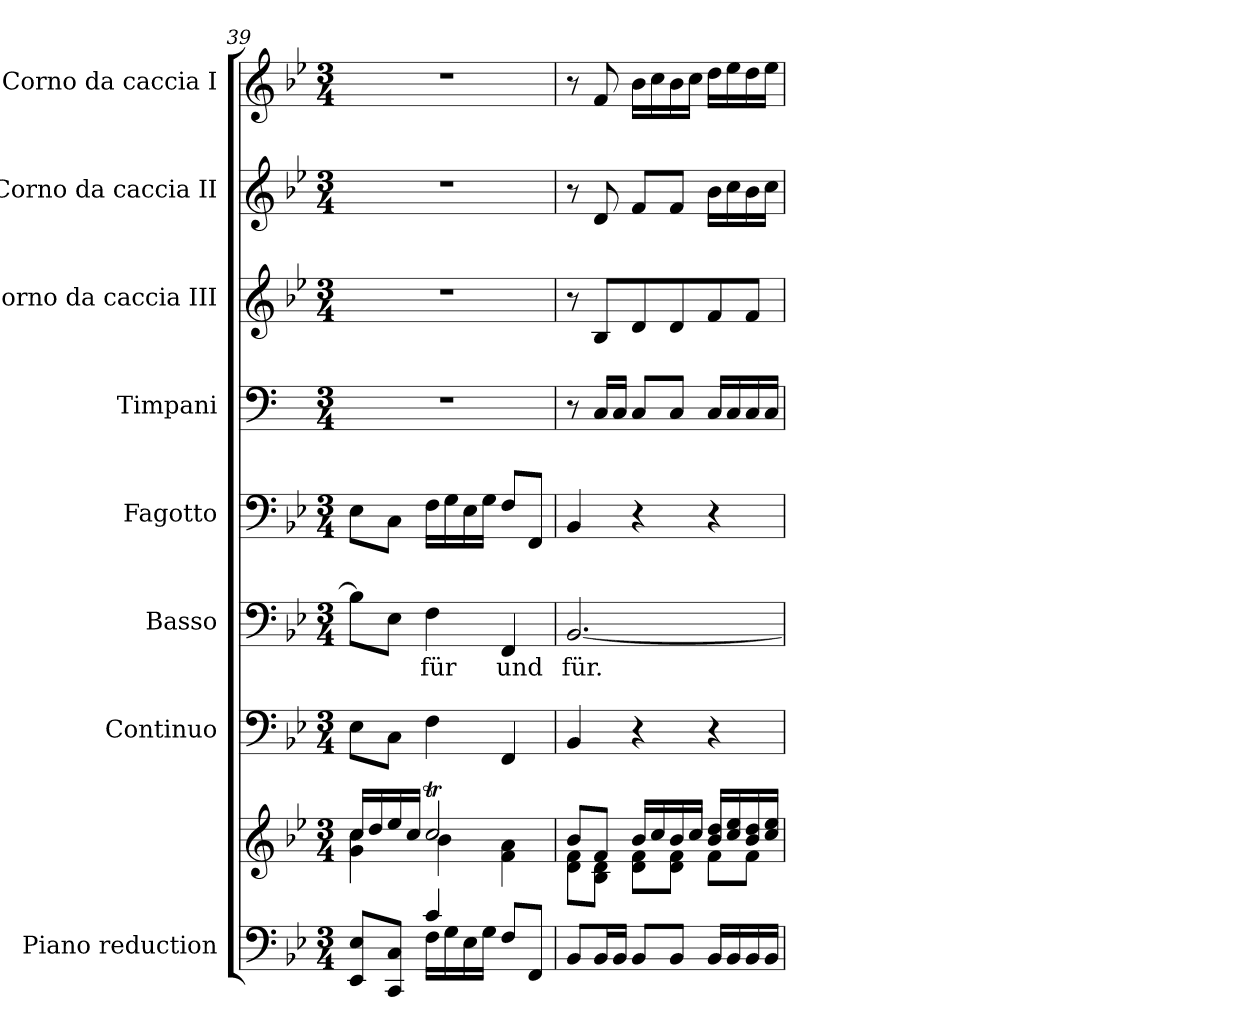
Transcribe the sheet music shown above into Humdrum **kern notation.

**kern	**kern	**kern	**kern	**text	**kern	**kern	**kern	**kern	**kern
*part8	*part8	*part7	*part6	*part6	*part5	*part4	*part3	*part2	*part1
*staff9	*staff8	*staff7	*staff6	*staff6	*staff5	*staff4	*staff3	*staff2	*staff1
*I"Piano reduction	*	*I"Continuo	*I"Basso	*	*I"Fagotto	*I"Timpani	*I"Corno da caccia III	*I"Corno da caccia II	*I"Corno da caccia I
*I'Pno	*	*	*	*	*	*I'Timp	*	*	*
!!LO:PB:g=z
*clefF4	*clefG2	*clefF4	*clefF4	*	*clefF4	*clefF4	*clefG2	*clefG2	*clefG2
*	*	*	*	*	*	*ITrd1c2	*ITrd8c14	*ITrd8c14	*ITrd8c14
*k[b-e-]	*k[b-e-]	*k[b-e-]	*k[b-e-]	*	*k[b-e-]	*k[b-e-]	*k[b-e-]	*k[b-e-]	*k[b-e-]
*M3/4	*M3/4	*M3/4	*M3/4	*	*M3/4	*M3/4	*M3/4	*M3/4	*M3/4
=39	=39	=39	=39	=39	=39	=39	=39	=39	=39
*^	*^	*	*	*	*	*	*	*	*
8EE-/ 8E-/L	4ryy	16cc/LL	4g\ 4cc\	8E-\L	8B-\L]	.	8E-\L	2.r	2.r	2.r	2.r
.	.	16dd/	.	.	.	.	.	.	.	.	.
8CC/ 8C/J	.	16ee-/	.	8C\J	8E-\J	.	8C\J	.	.	.	.
.	.	16cc/JJ	.	.	.	.	.	.	.	.	.
!	!	!	!	!	!	!LO:LY:b	!	!	!	!	!
4c/	16F\LL	2ccT/	4b-\	4F\	4F\	für	16F\LL	.	.	.	.
.	16G\	.	.	.	.	.	16G\	.	.	.	.
.	16E-\	.	.	.	.	.	16E-\	.	.	.	.
.	16G\JJ	.	.	.	.	.	16G\JJ	.	.	.	.
!	!	!	!	!	!	!LO:LY:b	!	!	!	!	!
8F/L	4ryy	.	4f\ 4a\	4FF/	4FF/	und	8F/L	.	.	.	.
8FF/J	.	.	.	.	.	.	8FF/J	.	.	.	.
*v	*v	*	*	*	*	*	*	*	*	*	*
=40	=40	=40	=40	=40	=40	=40	=40	=40	=40	=40
!	!	!	!	!	!LO:LY:b	!	!	!	!	!
8BB-/L	8b-/L	8d\ 8f\L	4BB-/	[2.BB-/	für.	4BB-/	8r	8r	8r	8r
16BB-/L	8f/J	8B-\ 8d\J	.	.	.	.	16BB-/LL	8BB-/L	8D/	8F/
16BB-/JJ	.	.	.	.	.	.	16BB-/JJ	.	.	.
8BB-/L	16b-/LL	8d\ 8f\L	4r	.	.	4r	8BB-/L	8D/	8F/L	16B-\LL
.	16cc/	.	.	.	.	.	.	.	.	16c\
8BB-/J	16b-/	8d\ 8f\J	.	.	.	.	8BB-/J	8D/	8F/J	16B-\
.	16cc/JJ	.	.	.	.	.	.	.	.	16c\JJ
16BB-/LL	16b-/ 16dd/LL	8f\L	4r	.	.	4r	16BB-/LL	8F/	16B-\LL	16d\LL
16BB-/	16cc/ 16ee-/	.	.	.	.	.	16BB-/	.	16c\	16e-\
16BB-/	16b-/ 16dd/	8f\J	.	.	.	.	16BB-/	8F/J	16B-\	16d\
16BB-/JJ	16cc/ 16ee-/JJ	.	.	.	.	.	16BB-/JJ	.	16c\JJ	16e-\JJ
*	*v	*v	*	*	*	*	*	*	*	*
=	=	=	=	=	=	=	=	=	=
*-	*-	*-	*-	*-	*-	*-	*-	*-	*-
